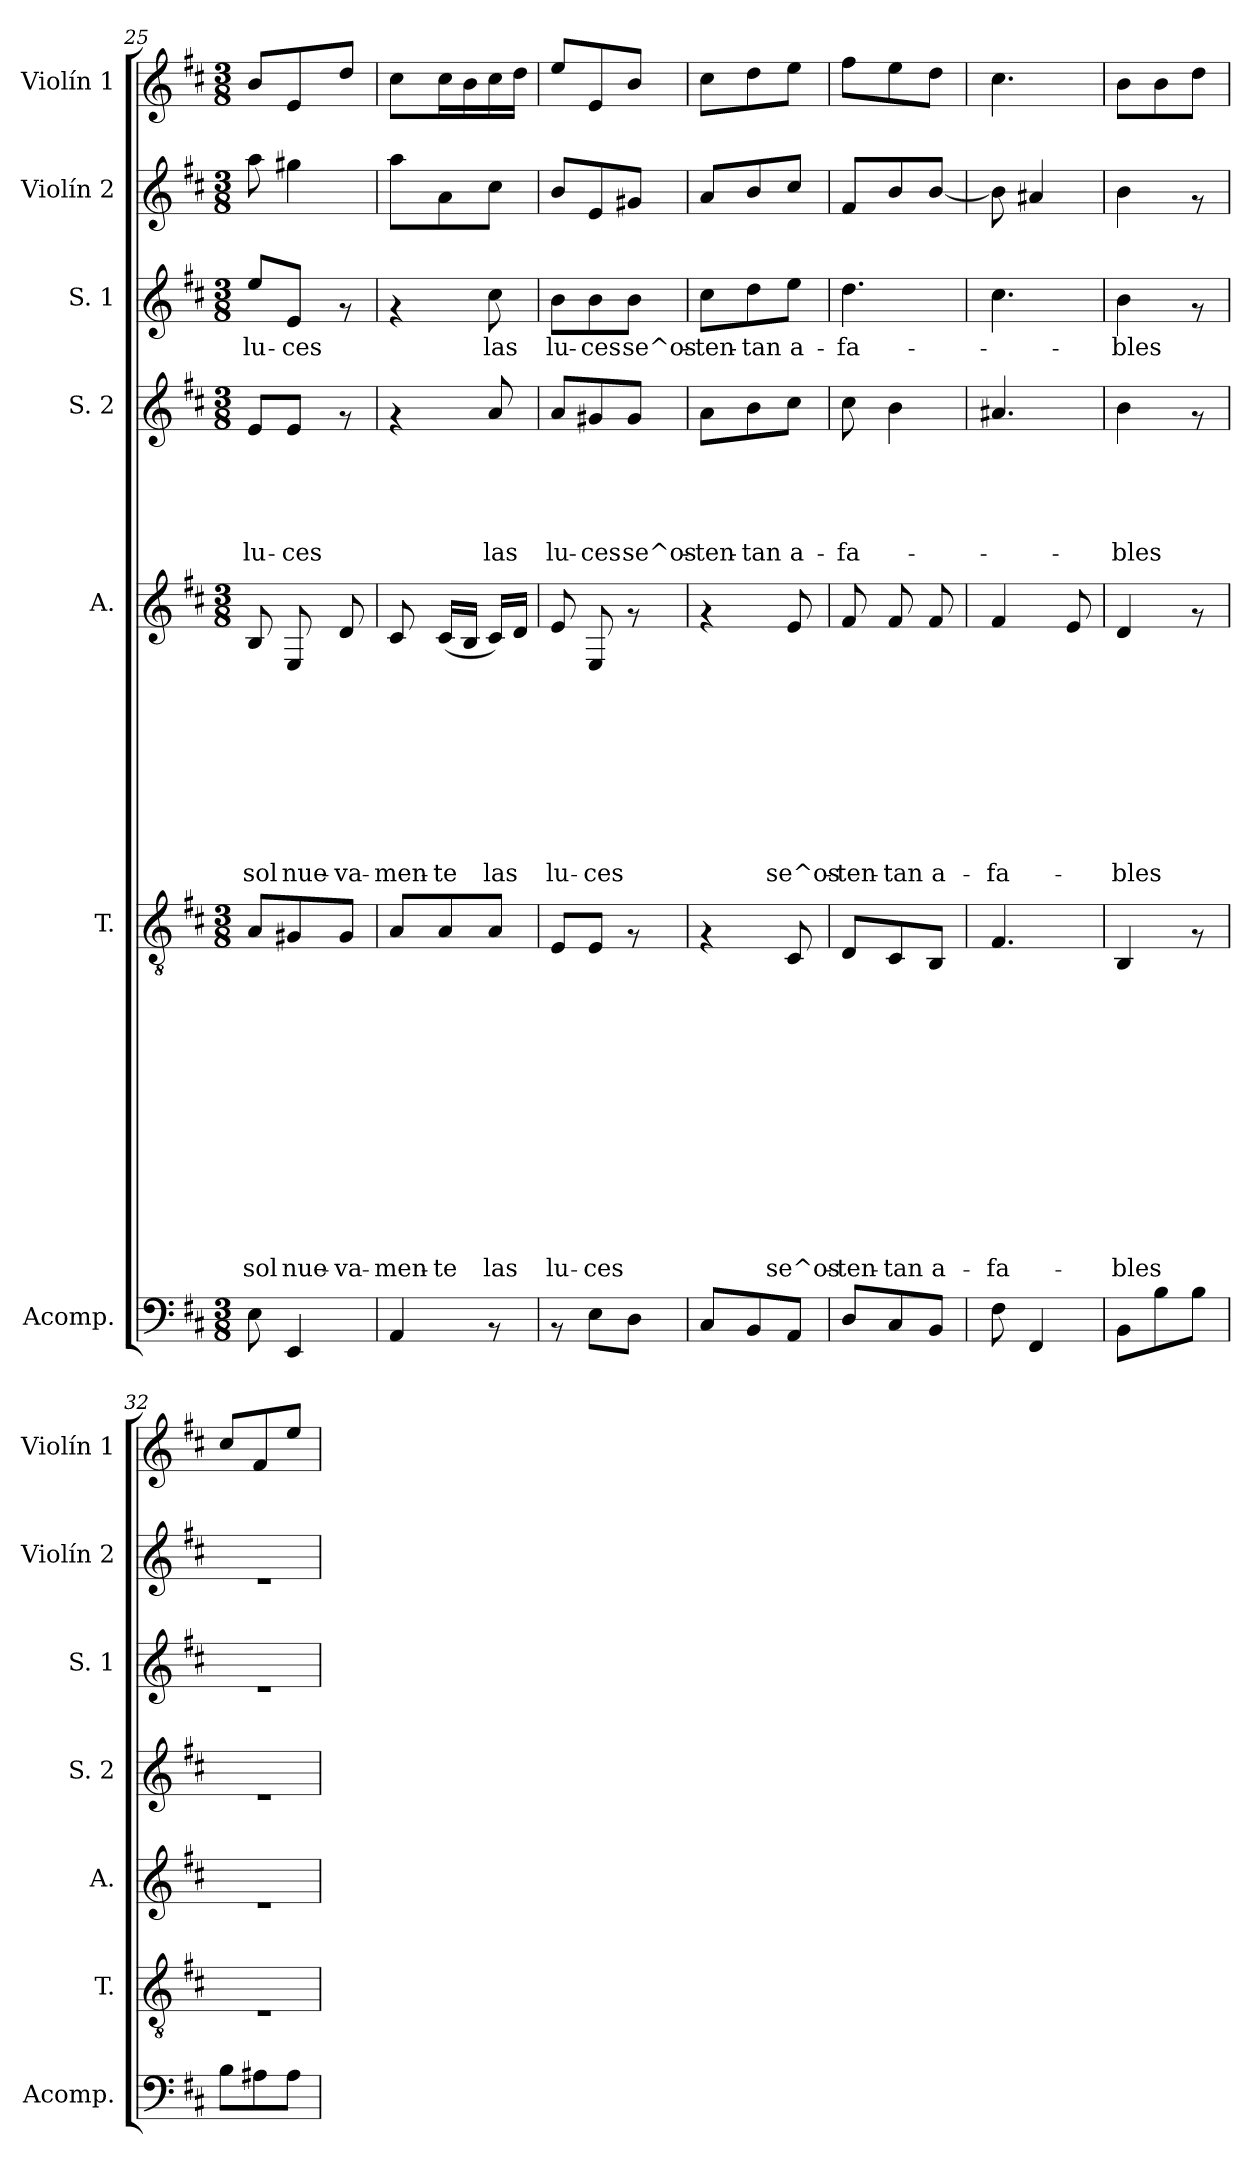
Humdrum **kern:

**kern	**kern	**text	**text	**text	**text	**text	**text	**text	**text	**text	**text	**text	**text	**text	**kern	**text	**text	**text	**text	**text	**text	**text	**text	**text	**kern	**text	**text	**text	**text	**text	**kern	**text	**kern	**kern
*part7	*part6	*part6	*part6	*part6	*part6	*part6	*part6	*part6	*part6	*part6	*part6	*part6	*part6	*part6	*part5	*part5	*part5	*part5	*part5	*part5	*part5	*part5	*part5	*part5	*part4	*part4	*part4	*part4	*part4	*part4	*part3	*part3	*part2	*part1
*staff7	*staff6	*staff6	*staff6	*staff6	*staff6	*staff6	*staff6	*staff6	*staff6	*staff6	*staff6	*staff6	*staff6	*staff6	*staff5	*staff5	*staff5	*staff5	*staff5	*staff5	*staff5	*staff5	*staff5	*staff5	*staff4	*staff4	*staff4	*staff4	*staff4	*staff4	*staff3	*staff3	*staff2	*staff1
*I"Acomp.	*I"T.	*	*	*	*	*	*	*	*	*	*	*	*	*	*I"A.	*	*	*	*	*	*	*	*	*	*I"S. 2	*	*	*	*	*	*I"S. 1	*	*I"Violín 2	*I"Violín 1
*I'Acomp.	*I'T.	*	*	*	*	*	*	*	*	*	*	*	*	*	*I'A.	*	*	*	*	*	*	*	*	*	*I'S. 2	*	*	*	*	*	*I'S. 1	*	*I'Violín 2	*I'Violín 1
*clefF4	*clefGv2	*	*	*	*	*	*	*	*	*	*	*	*	*	*clefG2	*	*	*	*	*	*	*	*	*	*clefG2	*	*	*	*	*	*clefG2	*	*clefG2	*clefG2
*k[f#c#]	*k[f#c#]	*	*	*	*	*	*	*	*	*	*	*	*	*	*k[f#c#]	*	*	*	*	*	*	*	*	*	*k[f#c#]	*	*	*	*	*	*k[f#c#]	*	*k[f#c#]	*k[f#c#]
*D:	*D:	*	*	*	*	*	*	*	*	*	*	*	*	*	*D:	*	*	*	*	*	*	*	*	*	*D:	*	*	*	*	*	*D:	*	*D:	*D:
*M3/8	*M3/8	*	*	*	*	*	*	*	*	*	*	*	*	*	*M3/8	*	*	*	*	*	*	*	*	*	*M3/8	*	*	*	*	*	*M3/8	*	*M3/8	*M3/8
=25	=25	=25	=25	=25	=25	=25	=25	=25	=25	=25	=25	=25	=25	=25	=25	=25	=25	=25	=25	=25	=25	=25	=25	=25	=25	=25	=25	=25	=25	=25	=25	=25	=25	=25
!	!	!	!	!	!	!	!	!	!	!	!	!	!	!LO:LY:b	!	!	!	!	!	!	!	!	!	!LO:LY:b	!	!	!	!	!	!LO:LY:b	!	!LO:LY:b	!	!
8E\	8A/L	.	.	.	.	.	.	.	.	.	.	.	.	sol	8B/	.	.	.	.	.	.	.	.	sol	8e/L	.	.	.	.	lu-	8ee/L	lu-	8aa\	8b/L
!	!	!	!	!	!	!	!	!	!	!	!	!	!	!LO:LY:b	!	!	!	!	!	!	!	!	!	!LO:LY:b	!	!	!	!	!	!LO:LY:b	!	!LO:LY:b	!	!
4EE/	8G#X/	.	.	.	.	.	.	.	.	.	.	.	.	nue-	8E/	.	.	.	.	.	.	.	.	nue-	8e/J	.	.	.	.	-ces	8e/J	-ces	4gg#X\	8e/
!	!	!	!	!	!	!	!	!	!	!	!	!	!	!LO:LY:b	!	!	!	!	!	!	!	!	!	!LO:LY:b	!	!	!	!	!	!	!	!	!	!
.	8G#/J	.	.	.	.	.	.	.	.	.	.	.	.	-va-	8d/	.	.	.	.	.	.	.	.	-va-	8rf	.	.	.	.	.	8rf	.	.	8dd/J
!!LO:PB:g=z
=26	=26	=26	=26	=26	=26	=26	=26	=26	=26	=26	=26	=26	=26	=26	=26	=26	=26	=26	=26	=26	=26	=26	=26	=26	=26	=26	=26	=26	=26	=26	=26	=26	=26	=26
!	!	!	!	!	!	!	!	!	!	!	!	!	!	!LO:LY:b	!	!	!	!	!	!	!	!	!	!LO:LY:b	!	!	!	!	!	!	!	!	!	!
4AA/	8A/L	.	.	.	.	.	.	.	.	.	.	.	.	-men-	8c#/	.	.	.	.	.	.	.	.	-men-	4rf	.	.	.	.	.	4rf	.	8aa\L	8cc#\L
!	!	!	!	!	!	!	!	!	!	!	!	!	!	!LO:LY:b	!	!	!	!	!	!	!	!	!	!LO:LY:b	!	!	!	!	!	!	!	!	!	!
.	8A/	.	.	.	.	.	.	.	.	.	.	.	.	-te	(>16c#/LL	.	.	.	.	.	.	.	.	-te	.	.	.	.	.	.	.	.	8a\	16cc#\L
.	.	.	.	.	.	.	.	.	.	.	.	.	.	.	16B/JJ	.	.	.	.	.	.	.	.	.	.	.	.	.	.	.	.	.	.	16b\
!	!	!	!	!	!	!	!	!	!	!	!	!	!	!LO:LY:b	!	!	!	!	!	!	!	!	!	!LO:LY:b	!	!	!	!	!	!LO:LY:b	!	!LO:LY:b	!	!
8rAA	8A/J	.	.	.	.	.	.	.	.	.	.	.	.	las	16c#/LL)	.	.	.	.	.	.	.	.	las	8a/	.	.	.	.	las	8cc#\	las	8cc#\J	16cc#\
.	.	.	.	.	.	.	.	.	.	.	.	.	.	.	16d/JJ	.	.	.	.	.	.	.	.	.	.	.	.	.	.	.	.	.	.	16dd\JJ
=27	=27	=27	=27	=27	=27	=27	=27	=27	=27	=27	=27	=27	=27	=27	=27	=27	=27	=27	=27	=27	=27	=27	=27	=27	=27	=27	=27	=27	=27	=27	=27	=27	=27	=27
!	!	!	!	!	!	!	!	!	!	!	!	!	!	!LO:LY:b	!	!	!	!	!	!	!	!	!	!LO:LY:b	!	!	!	!	!	!LO:LY:b	!	!LO:LY:b	!	!
8rAA	8E/L	.	.	.	.	.	.	.	.	.	.	.	.	lu-	8e/	.	.	.	.	.	.	.	.	lu-	8a/L	.	.	.	.	lu-	8b\L	lu-	8b/L	8ee/L
!	!	!	!	!	!	!	!	!	!	!	!	!	!	!LO:LY:b	!	!	!	!	!	!	!	!	!	!LO:LY:b	!	!	!	!	!	!LO:LY:b	!	!LO:LY:b	!	!
8E\L	8E/J	.	.	.	.	.	.	.	.	.	.	.	.	-ces	8E/	.	.	.	.	.	.	.	.	-ces	8g#X/	.	.	.	.	-ces	8b\	-ces	8e/	8e/
!	!	!	!	!	!	!	!	!	!	!	!	!	!	!	!	!	!	!	!	!	!	!	!	!	!	!	!	!	!	!LO:LY:b	!	!LO:LY:b	!	!
8D\J	8rF	.	.	.	.	.	.	.	.	.	.	.	.	.	8rf	.	.	.	.	.	.	.	.	.	8g#/J	.	.	.	.	se^os-	8b\J	se^os-	8g#X/J	8b/J
=28	=28	=28	=28	=28	=28	=28	=28	=28	=28	=28	=28	=28	=28	=28	=28	=28	=28	=28	=28	=28	=28	=28	=28	=28	=28	=28	=28	=28	=28	=28	=28	=28	=28	=28
!	!	!	!	!	!	!	!	!	!	!	!	!	!	!	!	!	!	!	!	!	!	!	!	!	!	!	!	!	!	!LO:LY:b	!	!LO:LY:b	!	!
8C#/L	4rF	.	.	.	.	.	.	.	.	.	.	.	.	.	4rf	.	.	.	.	.	.	.	.	.	8a\L	.	.	.	.	-ten-	8cc#\L	-ten-	8a/L	8cc#\L
!	!	!	!	!	!	!	!	!	!	!	!	!	!	!	!	!	!	!	!	!	!	!	!	!	!	!	!	!	!	!LO:LY:b	!	!LO:LY:b	!	!
8BB/	.	.	.	.	.	.	.	.	.	.	.	.	.	.	.	.	.	.	.	.	.	.	.	.	8b\	.	.	.	.	-tan	8dd\	-tan	8b/	8dd\
!	!	!	!	!	!	!	!	!	!	!	!	!	!	!LO:LY:b	!	!	!	!	!	!	!	!	!	!LO:LY:b	!	!	!	!	!	!LO:LY:b	!	!LO:LY:b	!	!
8AA/J	8C#/	.	.	.	.	.	.	.	.	.	.	.	.	se^os-	8e/	.	.	.	.	.	.	.	.	se^os-	8cc#\J	.	.	.	.	a-	8ee\J	a-	8cc#/J	8ee\J
=29	=29	=29	=29	=29	=29	=29	=29	=29	=29	=29	=29	=29	=29	=29	=29	=29	=29	=29	=29	=29	=29	=29	=29	=29	=29	=29	=29	=29	=29	=29	=29	=29	=29	=29
!	!	!	!	!	!	!	!	!	!	!	!	!	!	!LO:LY:b	!	!	!	!	!	!	!	!	!	!LO:LY:b	!	!	!	!	!	!LO:LY:b	!	!LO:LY:b	!	!
8D/L	8D/L	.	.	.	.	.	.	.	.	.	.	.	.	-ten-	8f#/	.	.	.	.	.	.	.	.	-ten-	8cc#\	.	.	.	.	-fa-	4.dd\	-fa-	8f#/L	8ff#\L
!	!	!	!	!	!	!	!	!	!	!	!	!	!	!LO:LY:b	!	!	!	!	!	!	!	!	!	!LO:LY:b	!	!	!	!	!	!	!	!	!	!
8C#/	8C#/	.	.	.	.	.	.	.	.	.	.	.	.	-tan	8f#/	.	.	.	.	.	.	.	.	-tan	4b\	.	.	.	.	.	.	.	8b/	8ee\
!	!	!	!	!	!	!	!	!	!	!	!	!	!	!LO:LY:b	!	!	!	!	!	!	!	!	!	!LO:LY:b	!	!	!	!	!	!	!	!	!	!
8BB/J	8BB/J	.	.	.	.	.	.	.	.	.	.	.	.	a-	8f#/	.	.	.	.	.	.	.	.	a-	.	.	.	.	.	.	.	.	[>8b/J	8dd\J
=30	=30	=30	=30	=30	=30	=30	=30	=30	=30	=30	=30	=30	=30	=30	=30	=30	=30	=30	=30	=30	=30	=30	=30	=30	=30	=30	=30	=30	=30	=30	=30	=30	=30	=30
!	!	!	!	!	!	!	!	!	!	!	!	!	!	!LO:LY:b	!	!	!	!	!	!	!	!	!	!LO:LY:b	!	!	!	!	!	!	!	!	!	!
8F#\	4.F#/	.	.	.	.	.	.	.	.	.	.	.	.	-fa-	4f#/	.	.	.	.	.	.	.	.	-fa-	4.a#X/	.	.	.	.	.	4.cc#\	.	8b\]	4.cc#\
4FF#/	.	.	.	.	.	.	.	.	.	.	.	.	.	.	.	.	.	.	.	.	.	.	.	.	.	.	.	.	.	.	.	.	4a#X/	.
.	.	.	.	.	.	.	.	.	.	.	.	.	.	.	8e/	.	.	.	.	.	.	.	.	.	.	.	.	.	.	.	.	.	.	.
=31	=31	=31	=31	=31	=31	=31	=31	=31	=31	=31	=31	=31	=31	=31	=31	=31	=31	=31	=31	=31	=31	=31	=31	=31	=31	=31	=31	=31	=31	=31	=31	=31	=31	=31
!	!	!	!	!	!	!	!	!	!	!	!	!	!	!LO:LY:b	!	!	!	!	!	!	!	!	!	!LO:LY:b	!	!	!	!	!	!LO:LY:b	!	!LO:LY:b	!	!
8BB\L	4BB/	.	.	.	.	.	.	.	.	.	.	.	.	-bles	4d/	.	.	.	.	.	.	.	.	-bles	4b\	.	.	.	.	-bles	4b\	-bles	4b\	8b\L
8B\	.	.	.	.	.	.	.	.	.	.	.	.	.	.	.	.	.	.	.	.	.	.	.	.	.	.	.	.	.	.	.	.	.	8b\
8B\J	8rF	.	.	.	.	.	.	.	.	.	.	.	.	.	8rf	.	.	.	.	.	.	.	.	.	8rf	.	.	.	.	.	8rf	.	8rf	8dd\J
=32	=32	=32	=32	=32	=32	=32	=32	=32	=32	=32	=32	=32	=32	=32	=32	=32	=32	=32	=32	=32	=32	=32	=32	=32	=32	=32	=32	=32	=32	=32	=32	=32	=32	=32
8B\L	4.rE	.	.	.	.	.	.	.	.	.	.	.	.	.	4.re	.	.	.	.	.	.	.	.	.	4.re	.	.	.	.	.	4.re	.	4.re	8cc#/L
8A#X\	.	.	.	.	.	.	.	.	.	.	.	.	.	.	.	.	.	.	.	.	.	.	.	.	.	.	.	.	.	.	.	.	.	8f#/
8A#\J	.	.	.	.	.	.	.	.	.	.	.	.	.	.	.	.	.	.	.	.	.	.	.	.	.	.	.	.	.	.	.	.	.	8ee/J
=	=	=	=	=	=	=	=	=	=	=	=	=	=	=	=	=	=	=	=	=	=	=	=	=	=	=	=	=	=	=	=	=	=	=
*-	*-	*-	*-	*-	*-	*-	*-	*-	*-	*-	*-	*-	*-	*-	*-	*-	*-	*-	*-	*-	*-	*-	*-	*-	*-	*-	*-	*-	*-	*-	*-	*-	*-	*-
